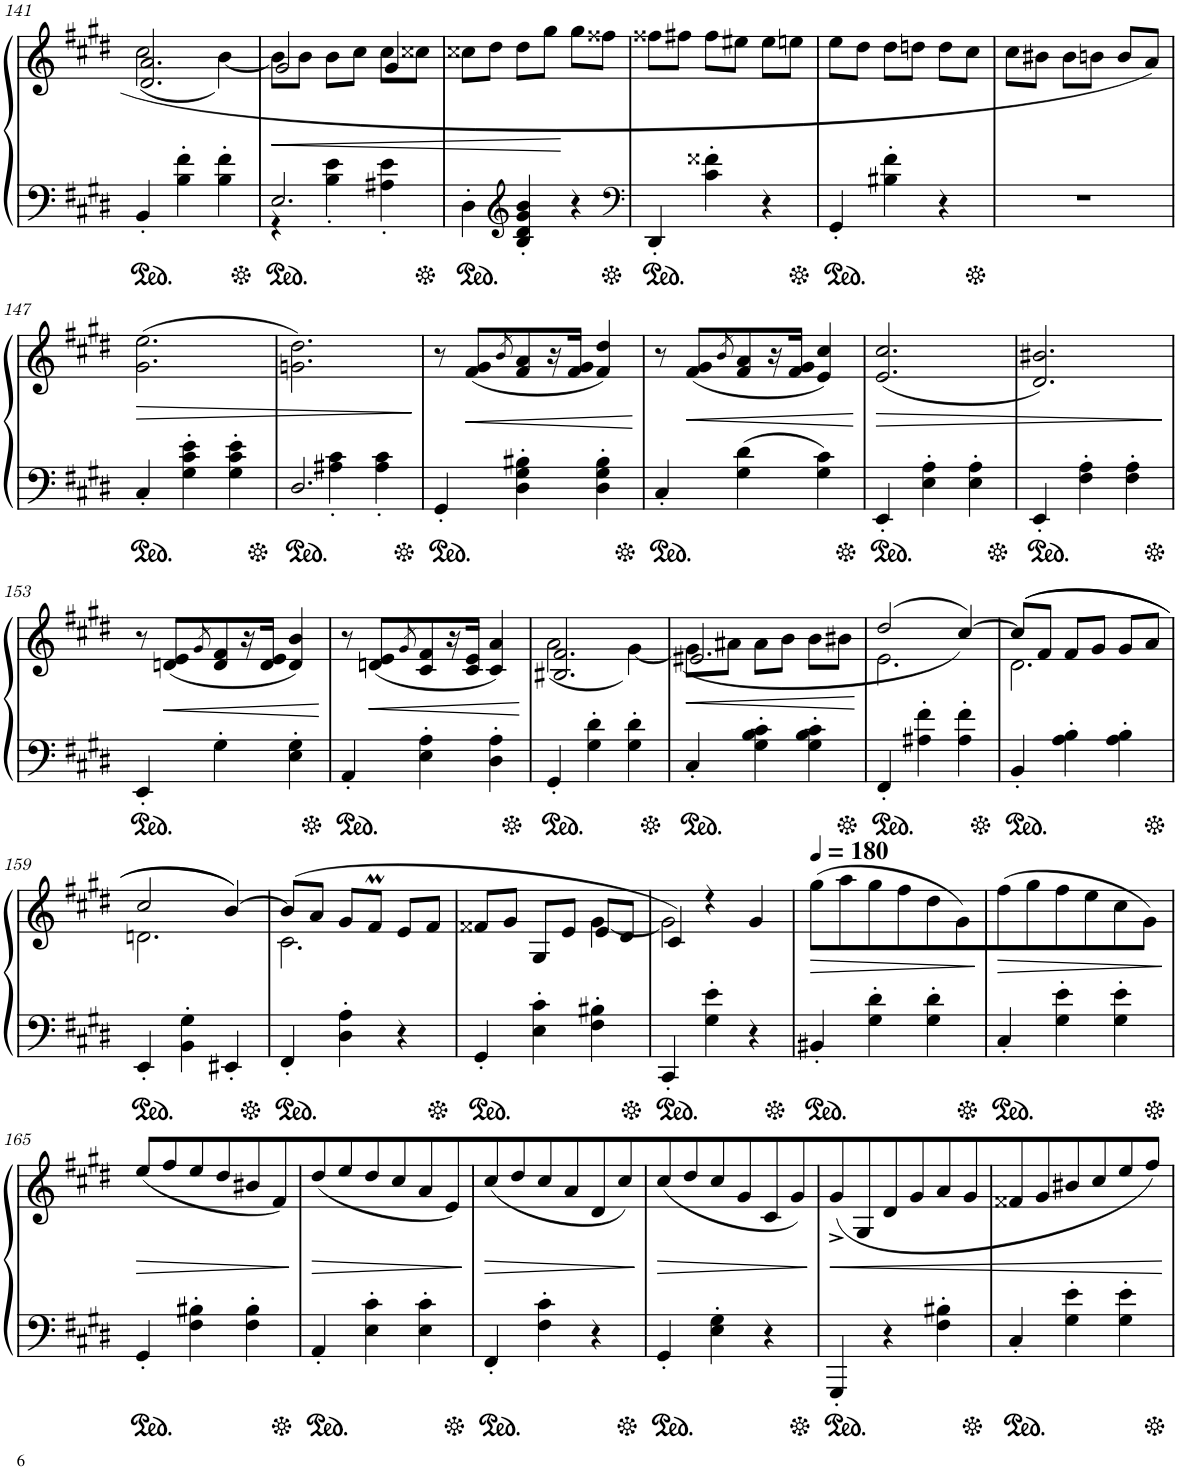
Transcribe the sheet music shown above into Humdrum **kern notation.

**kern	**kern	**dynam
*part1	*part1	*part1
*staff2	*staff1	*staff1/2
*I"Piano	*	*
*I'Pno.	*	*
!!LO:PB:g=z
*clefF4	*clefG2	*
*k[f#c#g#d#]	*k[f#c#g#d#]	*
*M3/4	*M3/4	*
=141	=141	=141
*	*^	*
4BB'/	2.d#/ 2.a/	(2cc#\	.
4B\' 4f#\'	.	.	.
4B\' 4f#\'	.	[4b\)	.
=142	=142	=142	=142
*^	*	*	*
!	!	!	!	!LO:HP:b
2.E/	4r	2g#/	8b\L]	<
.	.	.	8b\J	.
.	4B\' 4e\'	.	8b\L	.
.	.	.	8cc#\J	.
.	4A#X\' 4e\'	4g#/	8cc#\L	.
.	.	.	8cc##X\J	.
*v	*v	*	*	*
*	*v	*v	*
=143	=143	=143
4D#'\	8cc##X\L	.
.	8dd#\J	.
*clefG2	*	*
4B/' 4d#/' 4g#/' 4b/'	8dd#\L	.
.	8gg#\J	.
4r	8gg#\L	[
.	8ff##X\J	.
=144	=144	=144
*clefF4	*	*
4DD#'/	8ff##X\L	.
.	8ff#X\J	.
4c#\' 4f##X\'	8ff#\L	.
.	8ee#X\J	.
4r	8ee#\L	.
.	8een\J	.
=145	=145	=145
4GG#'/	8ee\L	.
.	8dd#\J	.
4B#X\' 4f#\'	8dd#\L	.
.	8ddn\J	.
4r	8dd\L	.
.	8cc#\J	.
=146	=146	=146
2.r	8cc#\L	.
.	8b#X\J	.
.	8b#\L	.
.	8bn\J	.
.	8b/L	.
.	8a/J	.
!!LO:LB:g=z
=147	=147	=147
!	!	!LO:HP:b
4C#'/	(2.g#\ 2.ee\	>
4G#\' 4c#\' 4e\'	.	.
4G#\' 4c#\' 4e\'	.	.
=148	=148	=148
*^	*	*
2.D#/	4ryy	2.gn\ 2.dd#\)	.
.	4A#X\' 4c#\'	.	.
.	4A#\' 4c#\'	.	.
*v	*v	*	*
.	.	]
=149	=149	=149
4GG#'/	8r	.
!	!	!LO:HP:b
.	(8f#/ 8g#/L	<
.	8qb/	.
4D#\' 4G#\' 4B#X\'	8f#/ 8a/	.
.	16r	.
.	16f#/ 16g#/JJ	.
4D#\' 4G#\' 4B#\'	4f#/ 4dd#/)	.
.	.	[
=150	=150	=150
4C#'/	8r	.
!	!	!LO:HP:b
.	(8f#/ 8g#/L	<
.	8qb/	.
4G#\ 4d#\	8f#/ 8a/	.
.	16r	.
.	16f#/ 16g#/JJ	.
4G#\ 4c#\	4e/ 4cc#/)	.
.	.	[
=151	=151	=151
!	!	!LO:HP:b
4EE'/	(2.e/ 2.cc#/	>
4E\' 4A\'	.	.
4E\' 4A\'	.	.
=152	=152	=152
4EE'/	2.d#/ 2.b#X/)	.
4F#\' 4A\'	.	.
4F#\' 4A\'	.	.
.	.	]
!!LO:LB:g=z
=153	=153	=153
4EE'/	8r	.
!	!	!LO:HP:b
.	(8dn/ 8e/L	<
.	8qg#/	.
4G#'\	8d/ 8f#/	.
.	16r	.
.	16d/ 16e/JJ	.
4E\' 4G#\'	4d/ 4b/)	.
.	.	[
=154	=154	=154
4AA'/	8r	.
!	!	!LO:HP:b
.	(8dn/ 8e/L	<
.	8qg#/	.
4E\' 4A\'	8c#/ 8f#/	.
.	16r	.
.	16c#/ 16e/JJ	.
4D#\' 4A\'	4c#/ 4a/)	.
.	.	[
=155	=155	=155
*	*^	*
4GG#'/	2.B#X/ 2.f#/	(2a\	.
4G#\' 4d#\'	.	.	.
4G#\' 4d#\'	.	[4g#\)	.
=156	=156	=156	=156
!	!	!	!LO:HP:b
4C#'/	2.e#X/	(8g#\L]	<
.	.	8a#X\J	.
4G#\' 4B\' 4c#\'	.	8a#\L	.
.	.	8b\J	.
4G#\' 4B\' 4c#\'	.	8b\L	.
.	.	8b#X\J	.
*	*v	*v	*
.	.	[
=157	=157	=157
*	*^	*
4FF#'/	(2dd#/	2.e\	.
4A#X\' 4f#\'	.	.	.
4A#\' 4f#\'	[4cc#/))	.	.
=158	=158	=158	=158
4BB'/	((8cc#/L]	2.d#\	.
.	8f#/J	.	.
4A\' 4B\'	8f#/L	.	.
.	8g#/J	.	.
4A\' 4B\'	8g#/L	.	.
.	8a/J	.	.
!!LO:LB:g=z	!!
=159	=159	=159	=159
4EE'/	2cc#/	2.dn\	.
4BB\' 4G#\'	.	.	.
4EE#X'/	[4b/))	.	.
=160	=160	=160	=160
4FF#'/	(8b/L]	2.c#\	.
.	8a/J	.	.
4D#\' 4A\'	8g#/L	.	.
.	8f#M/J	.	.
4r	8e/L	.	.
.	8f#/J	.	.
=161	=161	=161	=161
4GG#'/	8f##X/L	2ryy	.
.	8g#/J	.	.
4E\' 4c#\'	8G#/L	.	.
.	8e/J	.	.
4F#\' 4B#X\'	8e/L	[4g#\	.
.	8d#/J	.	.
=162	=162	=162	=162
4CC#'/	4c#/)	2g#\]	.
4G#\' 4e\'	4r	.	.
4r	4g#/	4ryy	.
*	*v	*v	*
=163	=163	=163
*	*MM180	*
*	*^	*
!	!	!	!LO:HP:b
*	*v	*v	*
4BB#X'/	(8gg#\L	>
.	8aa\	.
4G#\' 4d#\'	8gg#\	.
.	8ff#\	.
4G#\' 4d#\'	8dd#\	.
.	8g#\)	.
.	.	]
=164	=164	=164
!	!	!LO:HP:b
4C#'/	(8ff#\	>
.	8gg#\	.
4G#\' 4e\'	8ff#\	.
.	8ee\	.
4G#\' 4e\'	8cc#\	.
.	8g#\J)	.
.	.	]
!!LO:LB:g=z
=165	=165	=165
!	!	!LO:HP:b
4GG#'/	(8ee/L	>
.	8ff#/	.
4F#\' 4B#X\'	8ee/	.
.	8dd#/	.
4F#\' 4B#\'	8b#X/	.
.	8f#/)	.
.	.	]
=166	=166	=166
!	!	!LO:HP:b
4AA'/	(8dd#/	>
.	8ee/	.
4E\' 4c#\'	8dd#/	.
.	8cc#/	.
4E\' 4c#\'	8a/	.
.	8e/)	.
.	.	]
=167	=167	=167
!	!	!LO:HP:b
4FF#'/	(8cc#/	>
.	8dd#/	.
4F#\' 4c#\'	8cc#/	.
.	8a/	.
4r	8d#/	.
.	8cc#/)	.
.	.	]
=168	=168	=168
!	!	!LO:HP:b
4GG#'/	(8cc#/	>
.	8dd#/	.
4E\' 4G#\'	8cc#/	.
.	8g#/	.
4r	8c#/	.
.	8g#/)	.
.	.	]
=169	=169	=169
!	!	!LO:HP:b
4GGG#'/	(8g#^/	<
.	8G#/	.
4r	8d#/	.
.	8g#/	.
4F#\' 4B#X\'	8a/	.
.	8g#/	.
=170	=170	=170
4C#'/	8f##X/	.
.	8g#/	.
4G#\' 4e\'	8b#X/	.
.	8cc#/	.
4G#\' 4e\'	8ee/	.
.	8ff#/J)	.
.	.	[
=	=	=
*-	*-	*-
